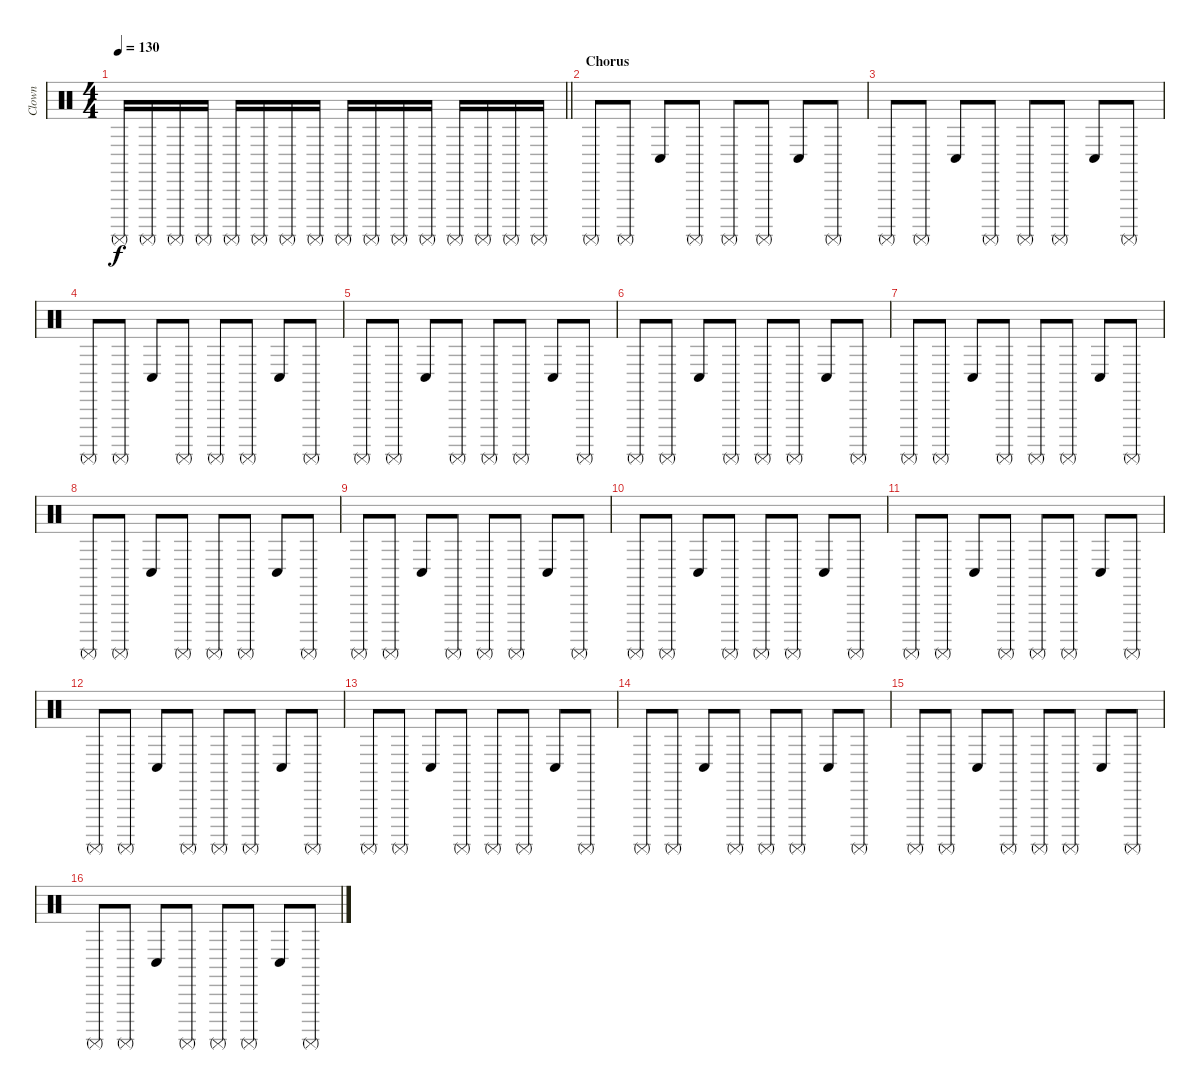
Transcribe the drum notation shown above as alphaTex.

\track ("Clown" "Clown") {instrument percussion}
\staff {score}
\articulation defaults
\ts (4 4)
\tempo 130
\clef neutral
\barLineRight lightlight
\ks c "Surdo (mute)".16{dy f} "Surdo (mute)".16 "Surdo (mute)".16 "Surdo (mute)".16 "Surdo (mute)".16 "Surdo (mute)".16 "Surdo (mute)".16 "Surdo (mute)".16 "Surdo (mute)".16 "Surdo (mute)".16 "Surdo (mute)".16 "Surdo (mute)".16 "Surdo (mute)".16 "Surdo (mute)".16 "Surdo (mute)".16 "Surdo (mute)".16
|
\section ("" "Chorus")
"Surdo (mute)".8 "Surdo (mute)".8 "Conga low (hit)".8 "Surdo (mute)".8 "Surdo (mute)".8 "Surdo (mute)".8 "Conga low (hit)".8 "Surdo (mute)".8 |
"Surdo (mute)".8 "Surdo (mute)".8 "Conga low (hit)".8 "Surdo (mute)".8 "Surdo (mute)".8 "Surdo (mute)".8 "Conga low (hit)".8 "Surdo (mute)".8 |
"Surdo (mute)".8 "Surdo (mute)".8 "Conga low (hit)".8 "Surdo (mute)".8 "Surdo (mute)".8 "Surdo (mute)".8 "Conga low (hit)".8 "Surdo (mute)".8 |
"Surdo (mute)".8 "Surdo (mute)".8 "Conga low (hit)".8 "Surdo (mute)".8 "Surdo (mute)".8 "Surdo (mute)".8 "Conga low (hit)".8 "Surdo (mute)".8 |
"Surdo (mute)".8 "Surdo (mute)".8 "Conga low (hit)".8 "Surdo (mute)".8 "Surdo (mute)".8 "Surdo (mute)".8 "Conga low (hit)".8 "Surdo (mute)".8 |
"Surdo (mute)".8 "Surdo (mute)".8 "Conga low (hit)".8 "Surdo (mute)".8 "Surdo (mute)".8 "Surdo (mute)".8 "Conga low (hit)".8 "Surdo (mute)".8 |
"Surdo (mute)".8 "Surdo (mute)".8 "Conga low (hit)".8 "Surdo (mute)".8 "Surdo (mute)".8 "Surdo (mute)".8 "Conga low (hit)".8 "Surdo (mute)".8 |
"Surdo (mute)".8 "Surdo (mute)".8 "Conga low (hit)".8 "Surdo (mute)".8 "Surdo (mute)".8 "Surdo (mute)".8 "Conga low (hit)".8 "Surdo (mute)".8 |
"Surdo (mute)".8 "Surdo (mute)".8 "Conga low (hit)".8 "Surdo (mute)".8 "Surdo (mute)".8 "Surdo (mute)".8 "Conga low (hit)".8 "Surdo (mute)".8 |
"Surdo (mute)".8 "Surdo (mute)".8 "Conga low (hit)".8 "Surdo (mute)".8 "Surdo (mute)".8 "Surdo (mute)".8 "Conga low (hit)".8 "Surdo (mute)".8 |
"Surdo (mute)".8 "Surdo (mute)".8 "Conga low (hit)".8 "Surdo (mute)".8 "Surdo (mute)".8 "Surdo (mute)".8 "Conga low (hit)".8 "Surdo (mute)".8 |
"Surdo (mute)".8 "Surdo (mute)".8 "Conga low (hit)".8 "Surdo (mute)".8 "Surdo (mute)".8 "Surdo (mute)".8 "Conga low (hit)".8 "Surdo (mute)".8 |
"Surdo (mute)".8 "Surdo (mute)".8 "Conga low (hit)".8 "Surdo (mute)".8 "Surdo (mute)".8 "Surdo (mute)".8 "Conga low (hit)".8 "Surdo (mute)".8 |
"Surdo (mute)".8 "Surdo (mute)".8 "Conga low (hit)".8 "Surdo (mute)".8 "Surdo (mute)".8 "Surdo (mute)".8 "Conga low (hit)".8 "Surdo (mute)".8 |
"Surdo (mute)".8 "Surdo (mute)".8 "Conga low (hit)".8 "Surdo (mute)".8 "Surdo (mute)".8 "Surdo (mute)".8 "Conga low (hit)".8 "Surdo (mute)".8
